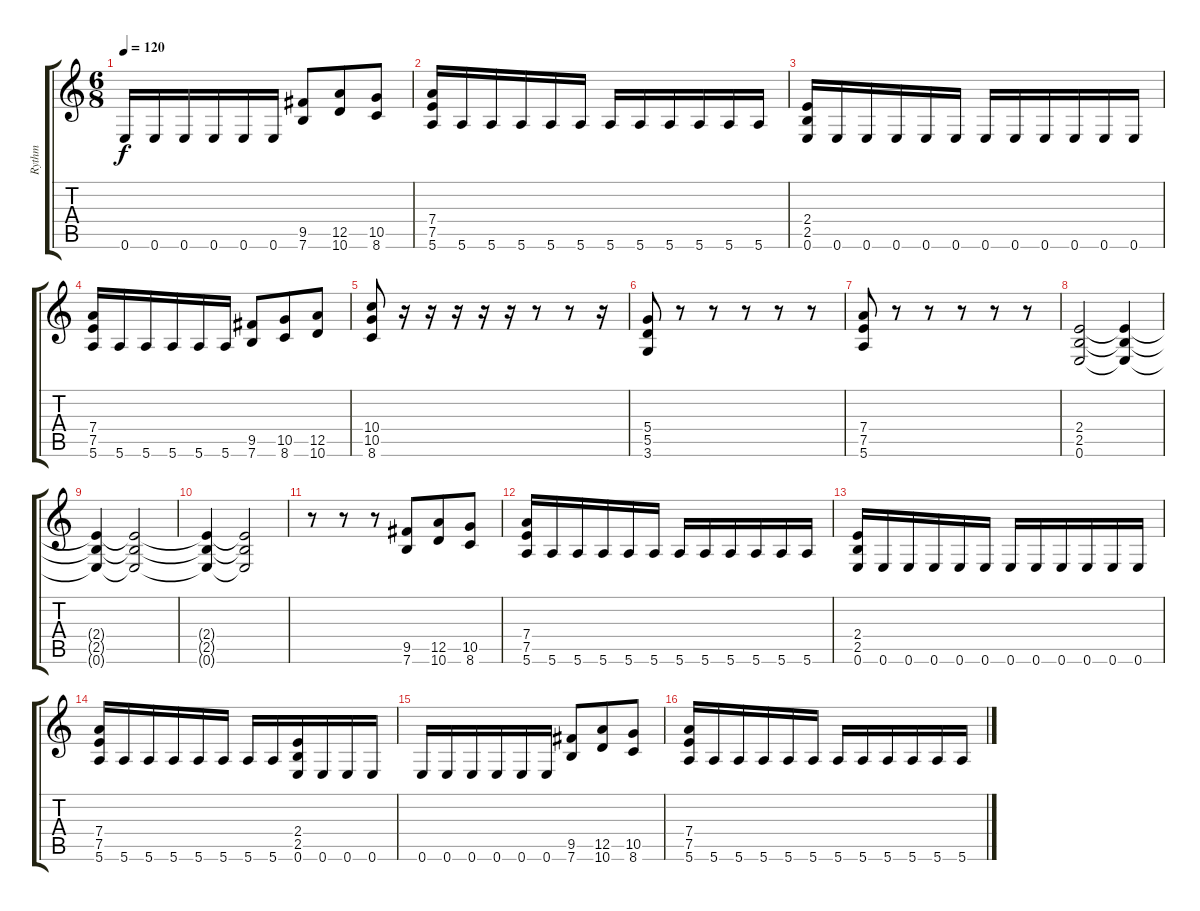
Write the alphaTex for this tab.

\track ("Rythm" "Rythm") {instrument distortionguitar}
\staff {score tabs}
\tuning (E4 B3 G3 D3 A2 E2) {hide}
\ts (6 8)
\tempo 120
\clef g2
\ks c
0.6.16{dy f} 0.6.16 0.6.16 0.6.16 0.6.16 0.6.16 (9.5 7.6).8 (12.5 10.6).8 (10.5 8.6).8 |
(7.4 7.5 5.6).16 5.6.16 5.6.16 5.6.16 5.6.16 5.6.16 5.6.16 5.6.16 5.6.16 5.6.16 5.6.16 5.6.16 |
(2.4 2.5 0.6).16 0.6.16 0.6.16 0.6.16 0.6.16 0.6.16 0.6.16 0.6.16 0.6.16 0.6.16 0.6.16 0.6.16 |
(7.4 7.5 5.6).16 5.6.16 5.6.16 5.6.16 5.6.16 5.6.16 (9.5 7.6).8 (10.5 8.6).8 (12.5 10.6).8 |
(10.4 10.5 8.6).8 r.16 r.16 r.16 r.16 r.16 r.8 r.8 r.16 |
(5.4 5.5 3.6).8 r.8 r.8 r.8 r.8 r.8 |
(7.4 7.5 5.6).8 r.8 r.8 r.8 r.8 r.8 |
(2.4 2.5 0.6).2 (2.4{t} 2.5{t} 0.6{t}).4 |
(2.4{t} 2.5{t} 0.6{t}).4 (2.4{t} 2.5{t} 0.6{t}).2 |
(2.4{t} 2.5{t} 0.6{t}).4 (2.4{t} 2.5{t} 0.6{t}).2 |
r.8 r.8 r.8 (9.5 7.6).8 (12.5 10.6).8 (10.5 8.6).8 |
(7.4 7.5 5.6).16 5.6.16 5.6.16 5.6.16 5.6.16 5.6.16 5.6.16 5.6.16 5.6.16 5.6.16 5.6.16 5.6.16 |
(2.4 2.5 0.6).16 0.6.16 0.6.16 0.6.16 0.6.16 0.6.16 0.6.16 0.6.16 0.6.16 0.6.16 0.6.16 0.6.16 |
(7.4 7.5 5.6).16 5.6.16 5.6.16 5.6.16 5.6.16 5.6.16 5.6.16 5.6.16 (2.4 2.5 0.6).16 0.6.16 0.6.16 0.6.16 |
0.6.16 0.6.16 0.6.16 0.6.16 0.6.16 0.6.16 (9.5 7.6).8 (12.5 10.6).8 (10.5 8.6).8 |
(7.4 7.5 5.6).16 5.6.16 5.6.16 5.6.16 5.6.16 5.6.16 5.6.16 5.6.16 5.6.16 5.6.16 5.6.16 5.6.16
